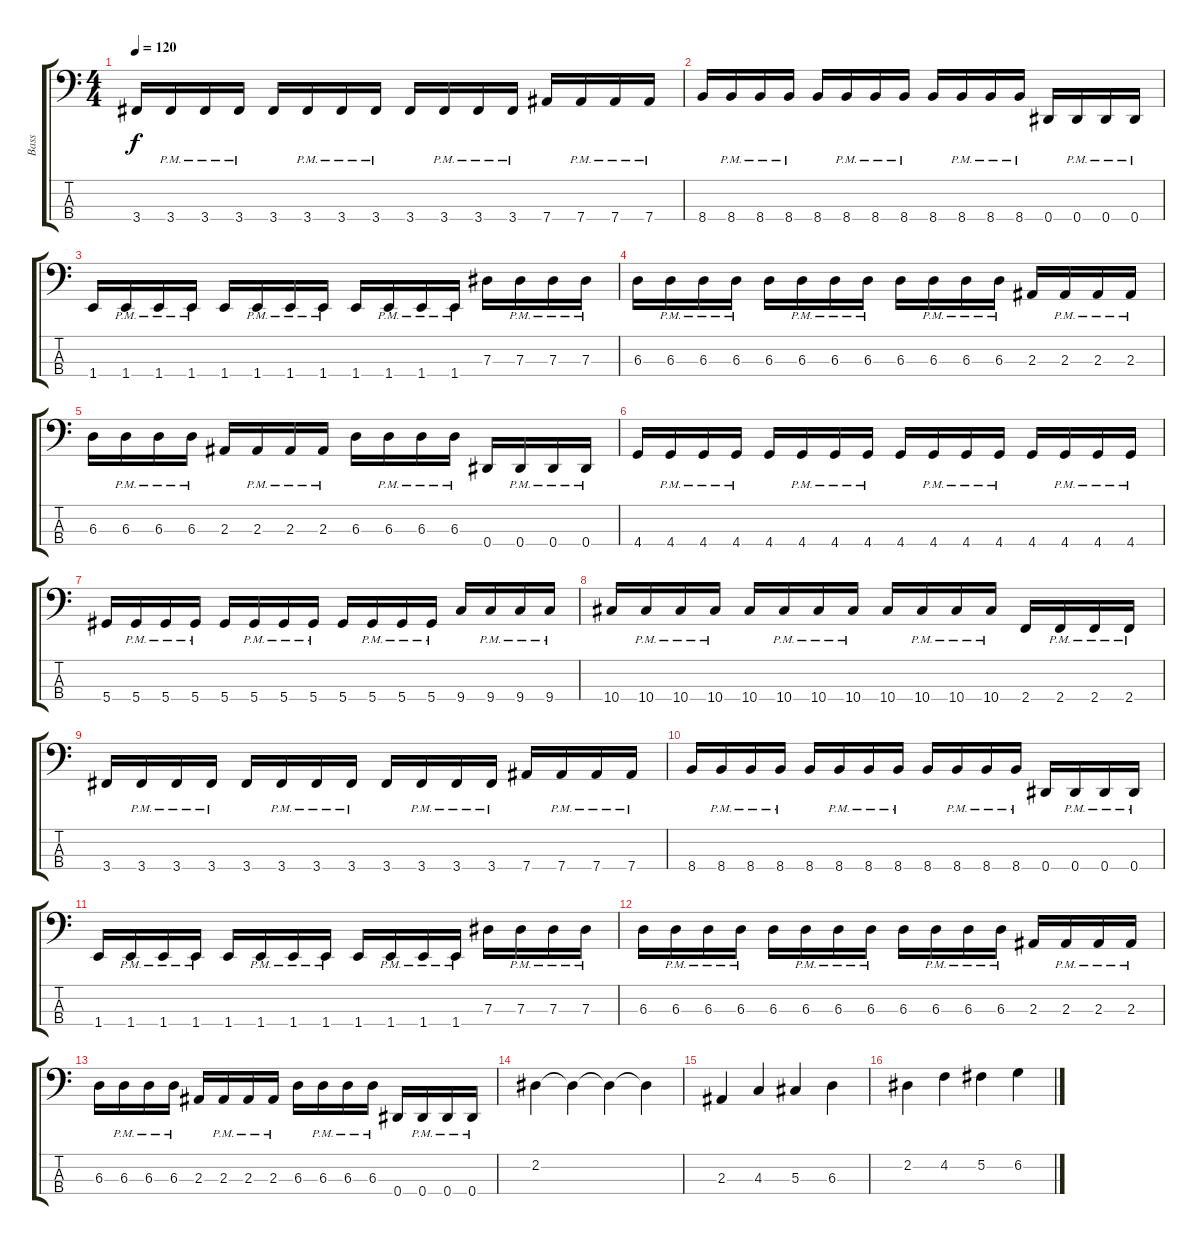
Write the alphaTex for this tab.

\track ("Bass" "Bass") {instrument electricbassfinger}
\staff {score tabs}
\tuning (Gb2 Db2 Ab1 Eb1) {hide}
\ts (4 4)
\tempo 120
\clef f4
\ks c
3.4.16{dy f} 3.4{pm}.16 3.4{pm}.16 3.4{pm}.16 3.4.16 3.4{pm}.16 3.4{pm}.16 3.4{pm}.16 3.4.16 3.4{pm}.16 3.4{pm}.16 3.4{pm}.16 7.4.16 7.4{pm}.16 7.4{pm}.16 7.4{pm}.16 |
8.4.16 8.4{pm}.16 8.4{pm}.16 8.4{pm}.16 8.4.16 8.4{pm}.16 8.4{pm}.16 8.4{pm}.16 8.4.16 8.4{pm}.16 8.4{pm}.16 8.4{pm}.16 0.4.16 0.4{pm}.16 0.4{pm}.16 0.4{pm}.16 |
1.4.16 1.4{pm}.16 1.4{pm}.16 1.4{pm}.16 1.4.16 1.4{pm}.16 1.4{pm}.16 1.4{pm}.16 1.4.16 1.4{pm}.16 1.4{pm}.16 1.4{pm}.16 7.3.16 7.3{pm}.16 7.3{pm}.16 7.3{pm}.16 |
6.3.16 6.3{pm}.16 6.3{pm}.16 6.3{pm}.16 6.3.16 6.3{pm}.16 6.3{pm}.16 6.3{pm}.16 6.3.16 6.3{pm}.16 6.3{pm}.16 6.3{pm}.16 2.3.16 2.3{pm}.16 2.3{pm}.16 2.3{pm}.16 |
6.3.16 6.3{pm}.16 6.3{pm}.16 6.3{pm}.16 2.3.16 2.3{pm}.16 2.3{pm}.16 2.3{pm}.16 6.3.16 6.3{pm}.16 6.3{pm}.16 6.3{pm}.16 0.4.16 0.4{pm}.16 0.4{pm}.16 0.4{pm}.16 |
4.4.16 4.4{pm}.16 4.4{pm}.16 4.4{pm}.16 4.4.16 4.4{pm}.16 4.4{pm}.16 4.4{pm}.16 4.4.16 4.4{pm}.16 4.4{pm}.16 4.4{pm}.16 4.4.16 4.4{pm}.16 4.4{pm}.16 4.4{pm}.16 |
5.4.16 5.4{pm}.16 5.4{pm}.16 5.4{pm}.16 5.4.16 5.4{pm}.16 5.4{pm}.16 5.4{pm}.16 5.4.16 5.4{pm}.16 5.4{pm}.16 5.4{pm}.16 9.4.16 9.4{pm}.16 9.4{pm}.16 9.4{pm}.16 |
10.4.16 10.4{pm}.16 10.4{pm}.16 10.4{pm}.16 10.4.16 10.4{pm}.16 10.4{pm}.16 10.4{pm}.16 10.4.16 10.4{pm}.16 10.4{pm}.16 10.4{pm}.16 2.4.16 2.4{pm}.16 2.4{pm}.16 2.4{pm}.16 |
3.4.16 3.4{pm}.16 3.4{pm}.16 3.4{pm}.16 3.4.16 3.4{pm}.16 3.4{pm}.16 3.4{pm}.16 3.4.16 3.4{pm}.16 3.4{pm}.16 3.4{pm}.16 7.4.16 7.4{pm}.16 7.4{pm}.16 7.4{pm}.16 |
8.4.16 8.4{pm}.16 8.4{pm}.16 8.4{pm}.16 8.4.16 8.4{pm}.16 8.4{pm}.16 8.4{pm}.16 8.4.16 8.4{pm}.16 8.4{pm}.16 8.4{pm}.16 0.4.16 0.4{pm}.16 0.4{pm}.16 0.4{pm}.16 |
1.4.16 1.4{pm}.16 1.4{pm}.16 1.4{pm}.16 1.4.16 1.4{pm}.16 1.4{pm}.16 1.4{pm}.16 1.4.16 1.4{pm}.16 1.4{pm}.16 1.4{pm}.16 7.3.16 7.3{pm}.16 7.3{pm}.16 7.3{pm}.16 |
6.3.16 6.3{pm}.16 6.3{pm}.16 6.3{pm}.16 6.3.16 6.3{pm}.16 6.3{pm}.16 6.3{pm}.16 6.3.16 6.3{pm}.16 6.3{pm}.16 6.3{pm}.16 2.3.16 2.3{pm}.16 2.3{pm}.16 2.3{pm}.16 |
6.3.16 6.3{pm}.16 6.3{pm}.16 6.3{pm}.16 2.3.16 2.3{pm}.16 2.3{pm}.16 2.3{pm}.16 6.3.16 6.3{pm}.16 6.3{pm}.16 6.3{pm}.16 0.4.16 0.4{pm}.16 0.4{pm}.16 0.4{pm}.16 |
2.2.4 2.2{t}.4 2.2{t}.4 2.2{t}.4 |
2.3.4 4.3.4 5.3.4 6.3.4 |
2.2.4 4.2.4 5.2.4 6.2.4
